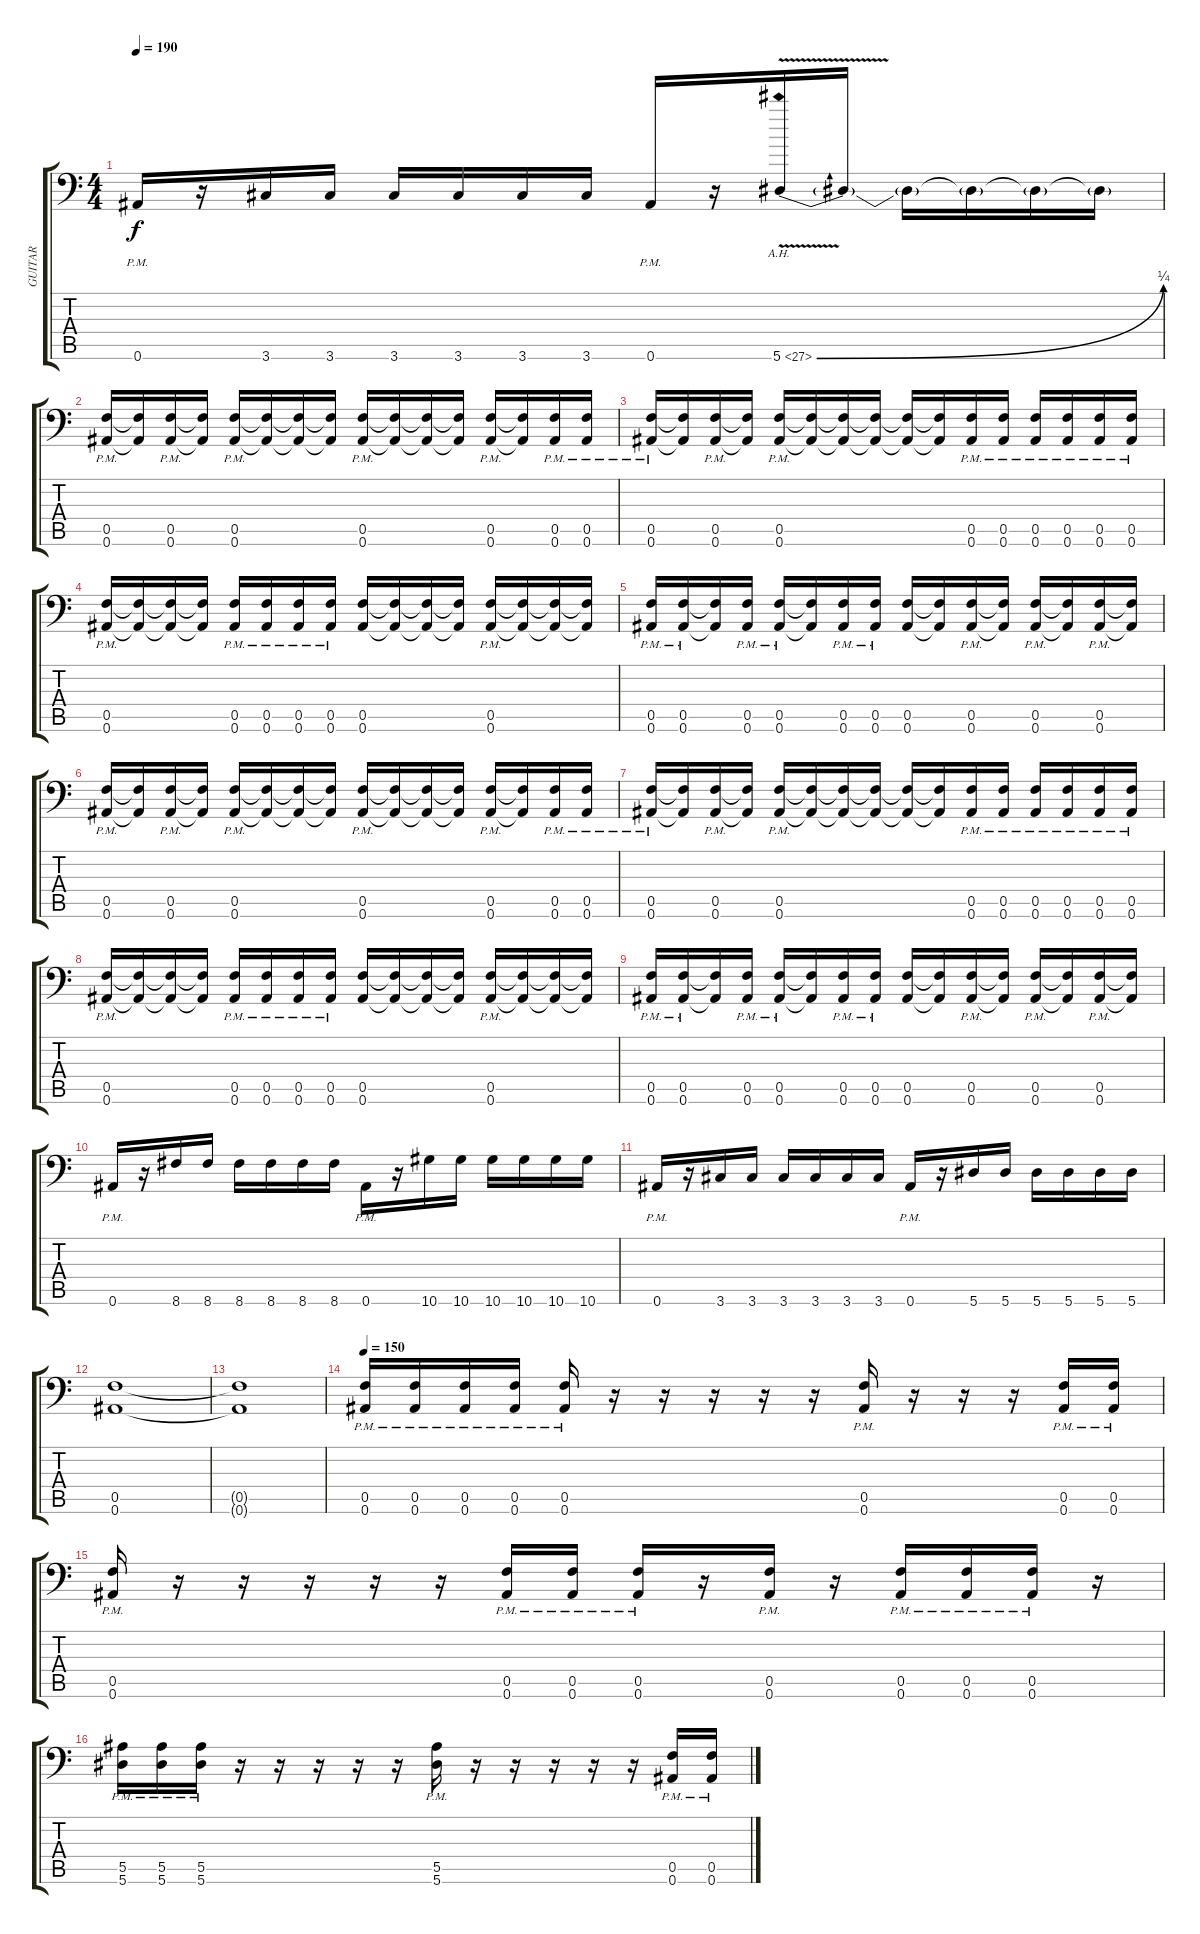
\track ("GUITAR " "GUITAR ") {instrument overdrivenguitar}
\staff {score tabs}
\tuning (C4 G3 Eb3 Bb2 F2 Bb1) {hide}
\ts (4 4)
\tempo 190
\clef f4
\ks c
0.6{pm}.16{dy f} r.16 3.6.16 3.6.16 3.6.16 3.6.16 3.6.16 3.6.16 0.6{pm}.16 r.16 5.6{be (bend 0 0 60 1) ah 22 v}.16 5.6{t}.16 5.6{t}.16 5.6{t}.16 5.6{t}.16 5.6{t}.16 |
(0.5{pm} 0.6{pm}).16 (0.5{t} 0.6{t}).16 (0.5{pm} 0.6{pm}).16 (0.5{t} 0.6{t}).16 (0.5{pm} 0.6{pm}).16 (0.5{t} 0.6{t}).16 (0.5{t} 0.6{t}).16 (0.5{t} 0.6{t}).16 (0.5{pm} 0.6{pm}).16 (0.5{t} 0.6{t}).16 (0.5{t} 0.6{t}).16 (0.5{t} 0.6{t}).16 (0.5{pm} 0.6{pm}).16 (0.5{t} 0.6{t}).16 (0.5{pm} 0.6{pm}).16 (0.5{pm} 0.6{pm}).16 |
(0.5{pm} 0.6{pm}).16 (0.5{t} 0.6{t}).16 (0.5{pm} 0.6{pm}).16 (0.5{t} 0.6{t}).16 (0.5{pm} 0.6{pm}).16 (0.5{t} 0.6{t}).16 (0.5{t} 0.6{t}).16 (0.5{t} 0.6{t}).16 (0.5{t} 0.6{t}).16 (0.5{t} 0.6{t}).16 (0.5{pm} 0.6{pm}).16 (0.5{pm} 0.6{pm}).16 (0.5{pm} 0.6{pm}).16 (0.5{pm} 0.6{pm}).16 (0.5{pm} 0.6{pm}).16 (0.5{pm} 0.6{pm}).16 |
(0.5{pm} 0.6{pm}).16 (0.5{t} 0.6{t}).16 (0.5{t} 0.6{t}).16 (0.5{t} 0.6{t}).16 (0.5{pm} 0.6{pm}).16 (0.5{pm} 0.6{pm}).16 (0.5{pm} 0.6{pm}).16 (0.5{pm} 0.6{pm}).16 (0.5 0.6).16 (0.5{t} 0.6{t}).16 (0.5{t} 0.6{t}).16 (0.5{t} 0.6{t}).16 (0.5{pm} 0.6{pm}).16 (0.5{t} 0.6{t}).16 (0.5{t} 0.6{t}).16 (0.5{t} 0.6{t}).16 |
(0.5{pm} 0.6{pm}).16 (0.5{pm} 0.6{pm}).16 (0.5{t} 0.6{t}).16 (0.5{pm} 0.6{pm}).16 (0.5{pm} 0.6{pm}).16 (0.5{t} 0.6{t}).16 (0.5{pm} 0.6{pm}).16 (0.5{pm} 0.6{pm}).16 (0.5 0.6).16 (0.5{t} 0.6{t}).16 (0.5{pm} 0.6{pm}).16 (0.5{t} 0.6{t}).16 (0.5{pm} 0.6{pm}).16 (0.5{t} 0.6{t}).16 (0.5{pm} 0.6{pm}).16 (0.5{t} 0.6{t}).16 |
(0.5{pm} 0.6{pm}).16 (0.5{t} 0.6{t}).16 (0.5{pm} 0.6{pm}).16 (0.5{t} 0.6{t}).16 (0.5{pm} 0.6{pm}).16 (0.5{t} 0.6{t}).16 (0.5{t} 0.6{t}).16 (0.5{t} 0.6{t}).16 (0.5{pm} 0.6{pm}).16 (0.5{t} 0.6{t}).16 (0.5{t} 0.6{t}).16 (0.5{t} 0.6{t}).16 (0.5{pm} 0.6{pm}).16 (0.5{t} 0.6{t}).16 (0.5{pm} 0.6{pm}).16 (0.5{pm} 0.6{pm}).16 |
(0.5{pm} 0.6{pm}).16 (0.5{t} 0.6{t}).16 (0.5{pm} 0.6{pm}).16 (0.5{t} 0.6{t}).16 (0.5{pm} 0.6{pm}).16 (0.5{t} 0.6{t}).16 (0.5{t} 0.6{t}).16 (0.5{t} 0.6{t}).16 (0.5{t} 0.6{t}).16 (0.5{t} 0.6{t}).16 (0.5{pm} 0.6{pm}).16 (0.5{pm} 0.6{pm}).16 (0.5{pm} 0.6{pm}).16 (0.5{pm} 0.6{pm}).16 (0.5{pm} 0.6{pm}).16 (0.5{pm} 0.6{pm}).16 |
(0.5{pm} 0.6{pm}).16 (0.5{t} 0.6{t}).16 (0.5{t} 0.6{t}).16 (0.5{t} 0.6{t}).16 (0.5{pm} 0.6{pm}).16 (0.5{pm} 0.6{pm}).16 (0.5{pm} 0.6{pm}).16 (0.5{pm} 0.6{pm}).16 (0.5 0.6).16 (0.5{t} 0.6{t}).16 (0.5{t} 0.6{t}).16 (0.5{t} 0.6{t}).16 (0.5{pm} 0.6{pm}).16 (0.5{t} 0.6{t}).16 (0.5{t} 0.6{t}).16 (0.5{t} 0.6{t}).16 |
(0.5{pm} 0.6{pm}).16 (0.5{pm} 0.6{pm}).16 (0.5{t} 0.6{t}).16 (0.5{pm} 0.6{pm}).16 (0.5{pm} 0.6{pm}).16 (0.5{t} 0.6{t}).16 (0.5{pm} 0.6{pm}).16 (0.5{pm} 0.6{pm}).16 (0.5 0.6).16 (0.5{t} 0.6{t}).16 (0.5{pm} 0.6{pm}).16 (0.5{t} 0.6{t}).16 (0.5{pm} 0.6{pm}).16 (0.5{t} 0.6{t}).16 (0.5{pm} 0.6{pm}).16 (0.5{t} 0.6{t}).16 |
0.6{pm}.16 r.16 8.6.16 8.6.16 8.6.16 8.6.16 8.6.16 8.6.16 0.6{pm}.16 r.16 10.6.16 10.6.16 10.6.16 10.6.16 10.6.16 10.6.16 |
0.6{pm}.16 r.16 3.6.16 3.6.16 3.6.16 3.6.16 3.6.16 3.6.16 0.6{pm}.16 r.16 5.6.16 5.6.16 5.6.16 5.6.16 5.6.16 5.6.16 |
(0.5 0.6).1 |
(0.5{t} 0.6{t}).1 |
\tempo 150
(0.5{pm} 0.6{pm}).16 (0.5{pm} 0.6{pm}).16 (0.5{pm} 0.6{pm}).16 (0.5{pm} 0.6{pm}).16 (0.5{pm} 0.6{pm}).16 r.16 r.16 r.16 r.16 r.16 (0.5{pm} 0.6{pm}).16 r.16 r.16 r.16 (0.5{pm} 0.6{pm}).16 (0.5{pm} 0.6{pm}).16 |
(0.5{pm} 0.6{pm}).16 r.16 r.16 r.16 r.16 r.16 (0.5{pm} 0.6{pm}).16 (0.5{pm} 0.6{pm}).16 (0.5{pm} 0.6{pm}).16 r.16 (0.5{pm} 0.6{pm}).16 r.16 (0.5{pm} 0.6{pm}).16 (0.5{pm} 0.6{pm}).16 (0.5{pm} 0.6{pm}).16 r.16 |
(5.5{pm} 5.6{pm}).16 (5.5{pm} 5.6{pm}).16 (5.5{pm} 5.6{pm}).16 r.16 r.16 r.16 r.16 r.16 (5.5{pm} 5.6{pm}).16 r.16 r.16 r.16 r.16 r.16 (0.5{pm} 0.6{pm}).16 (0.5{pm} 0.6{pm}).16
